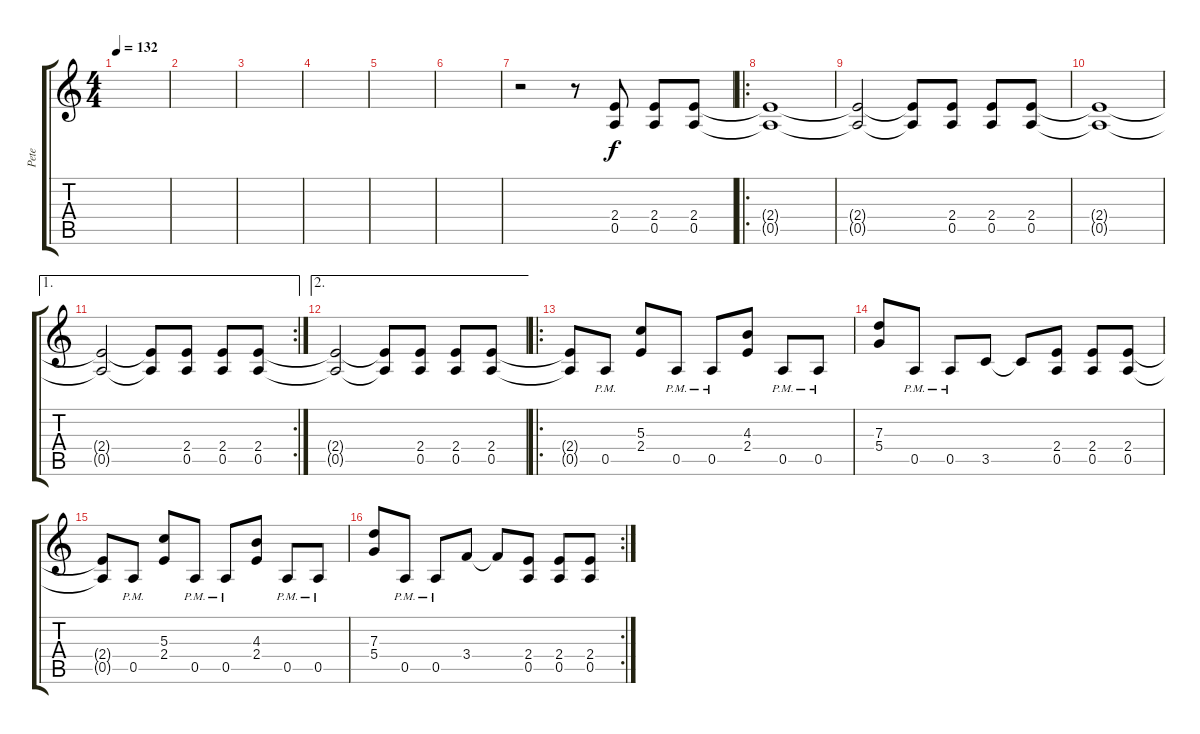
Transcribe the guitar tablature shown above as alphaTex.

\track ("Pete" "Pete") {instrument distortionguitar}
\staff {score tabs}
\tuning (E4 B3 G3 D3 A2 E2) {hide}
\ts (4 4)
\tempo 132
\clef g2
\ks aminor
|
|
|
|
|
|
r.2 r.8 (2.4 0.5).8 (2.4 0.5).8 (2.4 0.5).8 |
\ro
(2.4{t} 0.5{t}).1 |
(2.4{t} 0.5{t}).2 (2.4{t} 0.5{t}).8 (2.4 0.5).8 (2.4 0.5).8 (2.4 0.5).8 |
(2.4{t} 0.5{t}).1 |
\ae 1
\rc 2
(2.4{t} 0.5{t}).2 (2.4{t} 0.5{t}).8 (2.4 0.5).8 (2.4 0.5).8 (2.4 0.5).8 |
\ae 2
(2.4{t} 0.5{t}).2 (2.4{t} 0.5{t}).8 (2.4 0.5).8 (2.4 0.5).8 (2.4 0.5).8 |
\ro
(2.4{t} 0.5{t}).8 0.5{pm}.8 (5.3 2.4).8 0.5{pm}.8 0.5{pm}.8 (4.3 2.4).8 0.5{pm}.8 0.5{pm}.8 |
(7.3 5.4).8 0.5{pm}.8 0.5{pm}.8 3.5.8 3.5{t}.8 (2.4 0.5).8 (2.4 0.5).8 (2.4 0.5).8 |
(2.4{t} 0.5{t}).8 0.5{pm}.8 (5.3 2.4).8 0.5{pm}.8 0.5{pm}.8 (4.3 2.4).8 0.5{pm}.8 0.5{pm}.8 |
\rc 2
(7.3 5.4).8 0.5{pm}.8 0.5{pm}.8 3.4.8 3.4{t}.8 (2.4 0.5).8 (2.4 0.5).8 (2.4 0.5).8
